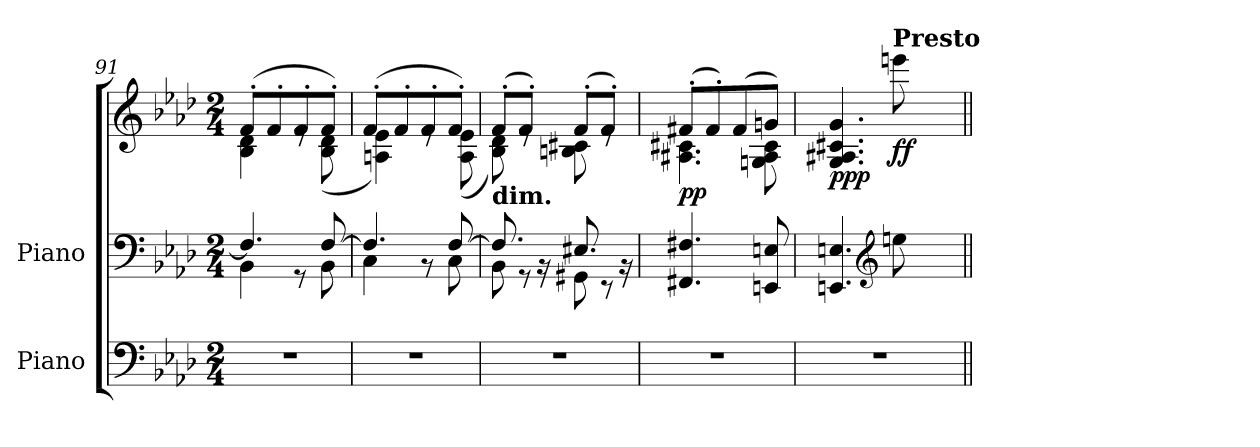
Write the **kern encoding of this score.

**kern	**kern	**kern	**dynam
*part2	*part1	*part1	*part1
*staff3	*staff2	*staff1	*staff1/2
*I"Piano	*I"Piano	*	*
*I'Pno.	*I'Pno	*	*
*clefF4	*clefF4	*clefG2	*
*k[b-e-a-d-]	*k[b-e-a-d-]	*k[b-e-a-d-]	*
*M2/4	*M2/4	*M2/4	*
=91	=91	=91	=91
*	*^	*^	*
2r	4.F/]	4BB-\	(>8f'/L	4B-\ 4d-\	.
.	.	.	8f'/	.	.
.	.	8r	8f'/	8re	.
.	[8F/	8BB-\	8f'/J)	(<8B-\ 8d-\	.
=92	=92	=92	=92	=92	=92
2r	4.F/]	4C\	(>8f'/L	4An\ 4e-\)	.
.	.	.	8f'/	.	.
.	.	8r	8f'/	8re	.
.	[8F/	8C\	8f'/J)	(<8A\ 8e-\	.
=93	=93	=93	=93	=93	=93
!	!	!	!LO:TX:b:B:t=dim.	!	!
2r	8.F/]	8BB-\	(>8f'/L	8B-\ 8d-\)	.
.	.	8r	8f'/J)	8re	.
.	16rBB	.	.	.	.
.	8.E#X/	8GG#X\	(>8f'/L	8Bn\ 8c#X\	.
.	.	8r	8f'/J)	8re	.
.	16rBB	.	.	.	.
*	*v	*v	*	*	*
=94	=94	=94	=94	=94
!	!	!	!	!LO:DY:b
2r	4.FF#X/ 4.F#X/	(>8f#X'/L	4.A#X\ 4.c#X\	pp
.	.	8f#'/)	.	.
.	.	(>8f#/	.	.
.	8EEn/ 8En/	8gn/J)	8Gn\ 8A#\ 8c#\	.
=95	=95	=95	=95	=95
!	!	!	!	!LO:DY:b
*	*	*v	*v	*
2r	4.EEn/ 4.En/	4.G/ 4.A#X/ 4.c#X/ 4.g/	ppp
*	*clefG2	*	*
*	*	*MM180	*
!	!	!LO:TX:a:B:t=Presto	!
!	!	!	!LO:DY:b
.	8een\	8eeen\	ff
=||	=||	=||	=||
*-	*-	*-	*-
